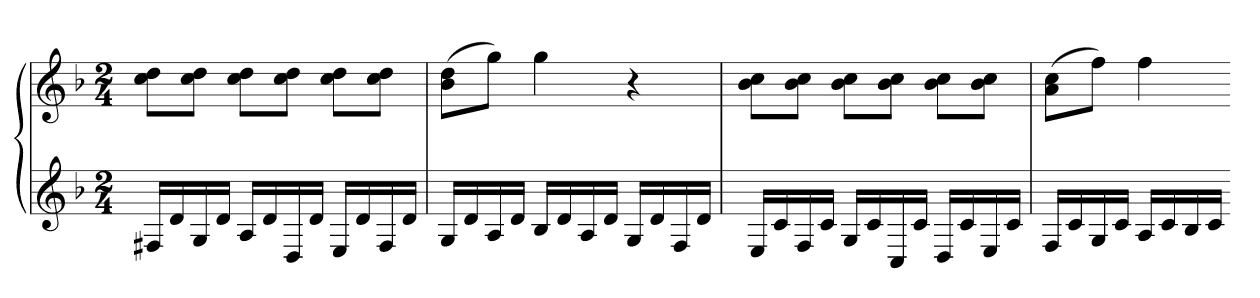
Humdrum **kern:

**kern	**kern
*part1	*part1
*staff2	*staff1
*clefG2	*clefG2
*k[b-]	*k[b-]
*F:	*F:
*M2/4	*M2/4
=	=
16F#XLL	8cc 8ddL
16d	.
16G	8cc 8ddJ
16dJJ	.
16ALL	8cc 8ddL
16d	.
16D	8cc 8ddJ
16dJJ	.
16ELL	8cc 8ddL
16d	.
16F#	8cc 8ddJ
16dJJ	.
=	=
16GLL	(8b- 8ddL
16d	.
16A	8ggJ)
16dJJ	.
16B-LL	4gg
16d	.
16A	.
16dJJ	.
16GLL	4r
16d	.
16F	.
16dJJ	.
=	=
16ELL	8b- 8ccL
16c	.
16F	8b- 8ccJ
16cJJ	.
16GLL	8b- 8ccL
16c	.
16C	8b- 8ccJ
16cJJ	.
16DLL	8b- 8ccL
16c	.
16E	8b- 8ccJ
16cJJ	.
=	=
16FLL	(8a 8ccL
16c	.
16G	8ffJ)
16cJJ	.
16ALL	4ff
16c	.
16B-	.
16cJJ	.
=-	=-
*-	*-
